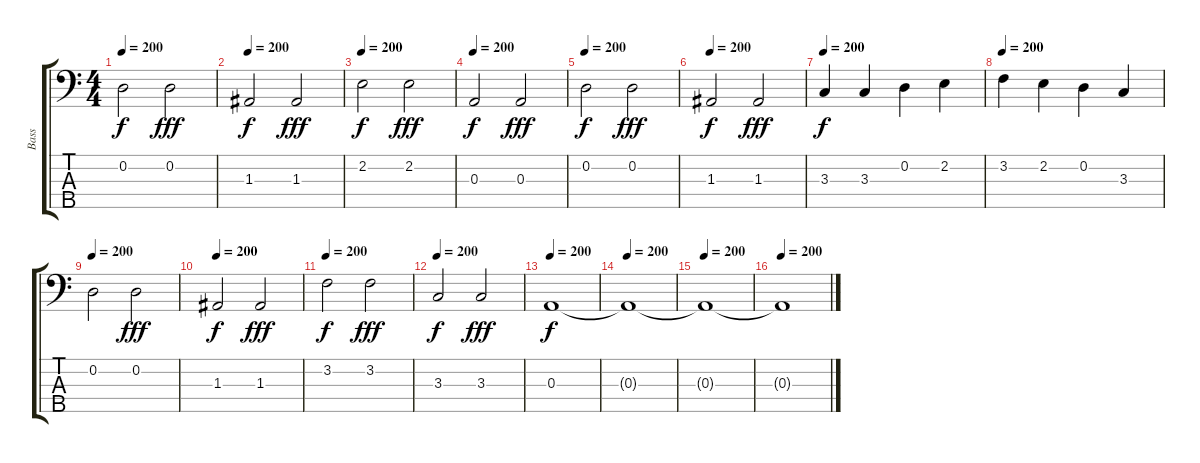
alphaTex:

\track ("Bass" "Bass") {instrument electricbassfinger}
\staff {score tabs}
\tuning (G2 D2 A1 E1 B0) {hide}
\ts (4 4)
\tempo 200
\clef f4
\ks c
0.2.2{dy f} 0.2.2{dy fff} |
\tempo 200
1.3.2{dy f} 1.3.2{dy fff} |
\tempo 200
2.2.2{dy f} 2.2.2{dy fff} |
\tempo 200
0.3.2{dy f} 0.3.2{dy fff} |
\tempo 200
0.2.2{dy f} 0.2.2{dy fff} |
\tempo 200
1.3.2{dy f} 1.3.2{dy fff} |
\tempo 200
3.3.4{dy f} 3.3.4 0.2.4 2.2.4 |
\tempo 200
3.2.4 2.2.4 0.2.4 3.3.4 |
\tempo 200
0.2.2 0.2.2{dy fff} |
\tempo 200
1.3.2{dy f} 1.3.2{dy fff} |
\tempo 200
3.2.2{dy f} 3.2.2{dy fff} |
\tempo 200
3.3.2{dy f} 3.3.2{dy fff} |
\tempo 200
0.3.1{dy f} |
\tempo 200
0.3{t}.1 |
\tempo 200
0.3{t}.1 |
\tempo 200
0.3{t}.1
